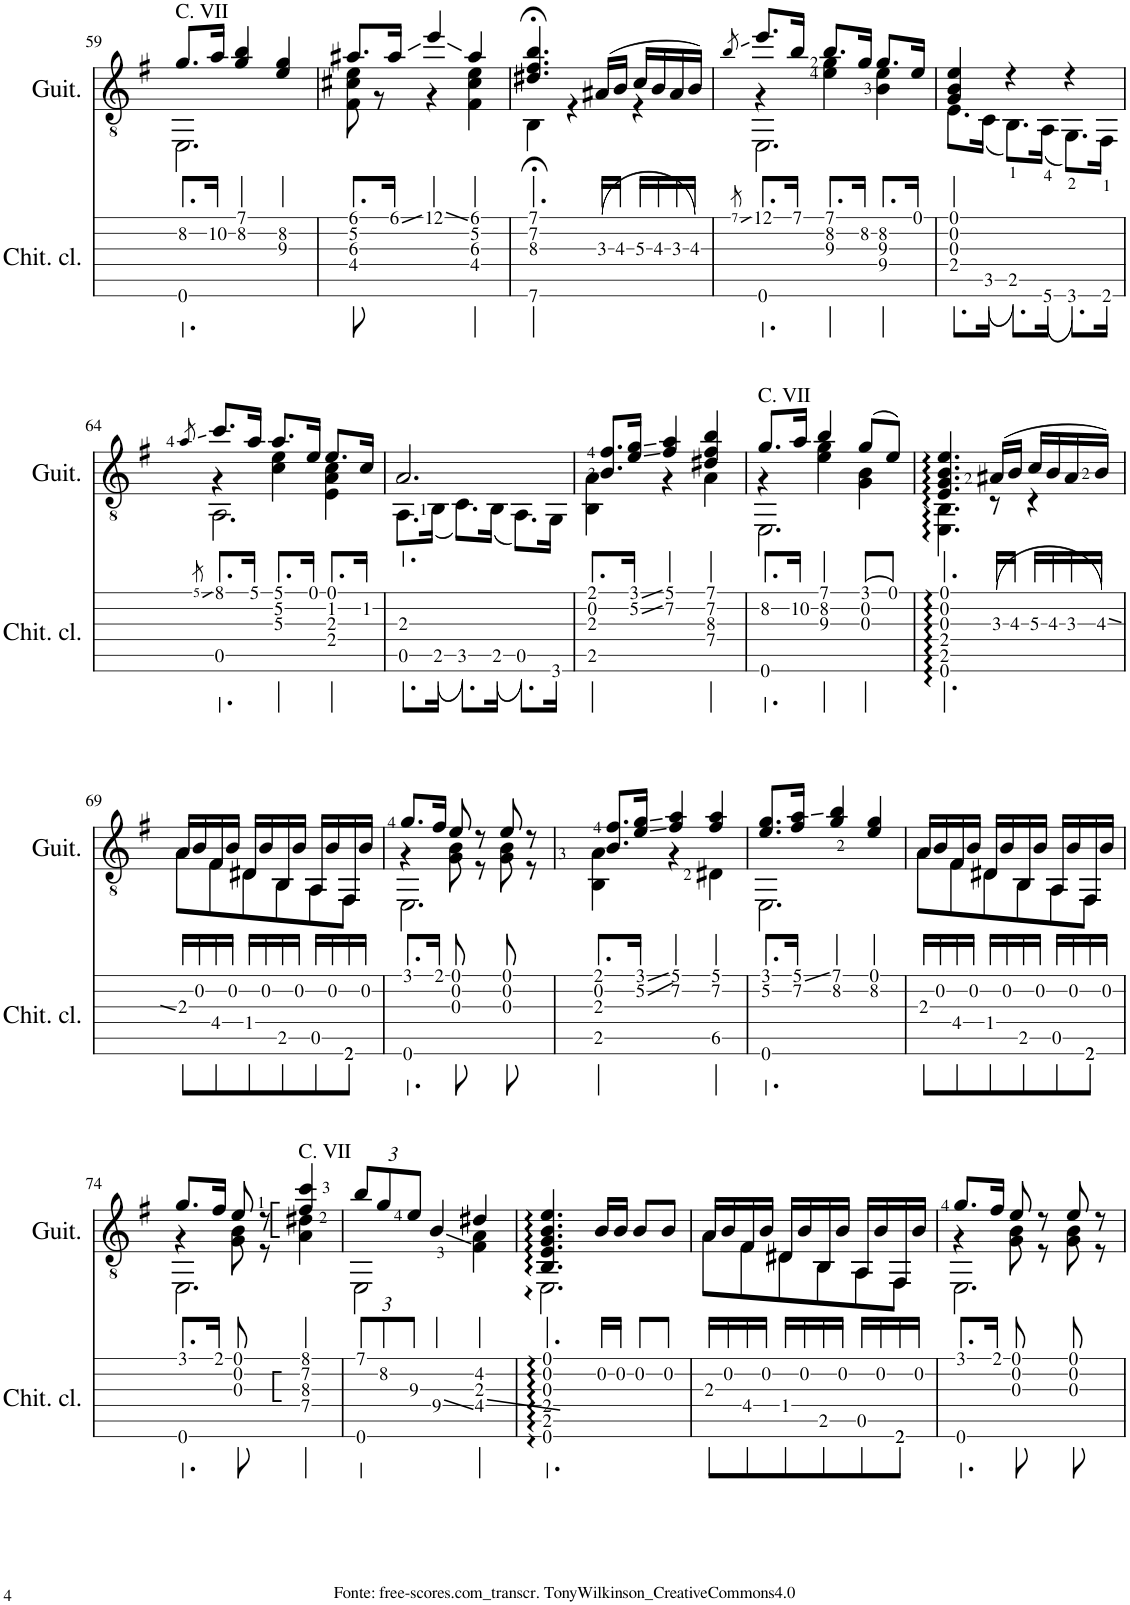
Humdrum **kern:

**kern	**kern
*part2	*part1
*staff2	*staff1
*I"Chitarra classica	*I"Guitar
*I'Chit. cl.	*I'Guit.
!!LO:PB:g=z
*	*clefGv2
*k[f#]	*k[f#]
*M3/4	*M3/4
=59	=59
*^	*^
!	!	!LO:TX:a:t=C. VII	!
8.g/L	2.EE\	8.g/L	2.EE\
16a/Jk	.	16a/Jk	.
4g/ 4b/	.	4g/ 4b/	.
4e/ 4g/	.	4e/ 4g/	.
=60	=60	=60	=60
8.a#X/L	8F#\ 8c#X\ 8e\	8.a#X/L	8F#\ 8c#X\ 8e\
.	8r	.	8r
16a#/Jk	.	16a#/Jk	.
4ee/	4r	4ee/	4r
4a#/	4F#\ 4c#\ 4e\	4a#/	4F#\ 4c#\ 4e\
=61	=61	=61	=61
4.d#X/;< 4.f#/;< 4.b/;<	4BB\	4.d#X/;< 4.f#/;< 4.b/;<	4BB\
.	4r	.	4r
(16A#X/LL	.	(16A#X/LL	.
16B/JJ	.	16B/JJ	.
16c/LL	4r	16c/LL	4r
16B/	.	16B/	.
16A#/	.	16A#/	.
16B/JJ)	.	16B/JJ)	.
*v	*v	*	*
*	*v	*v
=62	=62
8qb/	8qb/
*^	*^
*	*^	*	*^
8.ee/L	4r	2.EE\	8.ee/L	4r	2.EE\
16b/Jk	.	.	16b/Jk	.	.
8.b/L	4e\ 4g\	.	8.b/L	4e\ 4g\	.
16g/Jk	.	.	16g/Jk	.	.
8.g/L	4B\ 4e\	.	8.g/L	4B\ 4e\	.
16e/Jk	.	.	16e/Jk	.	.
*	*v	*v	*	*	*
*	*	*	*v	*v
=63	=63	=63	=63
4G/ 4B/ 4e/	8.E\L	4G/ 4B/ 4e/	8.E\L
.	(16C\Jk	.	(16C\Jk
4r	8.BB\L)	4r	8.BB\L)
.	(16AA\Jk	.	(16AA\Jk
4r	8.GG\L)	4r	8.GG\L)
.	16FF#\Jk	.	16FF#\Jk
*v	*v	*	*
*	*v	*v
!!LO:LB:g=z
=64	=64
8qa/	8qa/
*^	*^
*	*^	*	*^
8.cc/L	4r	2.AA\	8.cc/L	4r	2.AA\
16a/Jk	.	.	16a/Jk	.	.
8.a/L	4c\ 4e\	.	8.a/L	4c\ 4e\	.
16e/Jk	.	.	16e/Jk	.	.
8.e/L	4E\ 4A\ 4c\	.	8.e/L	4E\ 4A\ 4c\	.
16c/Jk	.	.	16c/Jk	.	.
*	*v	*v	*	*	*
*	*	*	*v	*v
=65	=65	=65	=65
2.A/	8.AA\L	2.A/	8.AA\L
.	(16BB\Jk	.	(16BB\Jk
.	8.C\L)	.	8.C\L)
.	(16BB\Jk	.	(16BB\Jk
.	8.AA\L)	.	8.AA\L)
.	16GG\Jk	.	16GG\Jk
=66	=66	=66	=66
8.B/ 8.f#/L	4BB\ 4A\	8.B/ 8.f#/L	4BB\ 4A\
16e/ 16g/Jk	.	16e/ 16g/Jk	.
4f#/ 4a/	4r	4f#/ 4a/	4r
4d#X/ 4f#/ 4b/	4A\	4d#X/ 4f#/ 4b/	4A\
=67	=67	=67	=67
*	*^	*	*^
!	!	!	!LO:TX:a:t=C. VII	!	!
8.g/L	4r	2.EE\	8.g/L	4r	2.EE\
16a/Jk	.	.	16a/Jk	.	.
4b/	4e\ 4g\	.	4b/	4e\ 4g\	.
(8g/L	4G\ 4B\	.	(8g/L	4G\ 4B\	.
8e/J)	.	.	8e/J)	.	.
*	*v	*v	*	*	*
*	*	*	*v	*v
=68	=68	=68	=68
4.E/ 4.G/ 4.B/ 4.e/	4.EE\ 4.BB\	4.E/ 4.G/ 4.B/ 4.e/	4.EE\ 4.BB\
(16A#X/LL	8r	(16A#X/LL	8r
16B/JJ	.	16B/JJ	.
16c/LL	4r	16c/LL	4r
16B/	.	16B/	.
16A#/	.	16A#/	.
16B/JJ)	.	16B/JJ)	.
!!LO:LB:g=z	!!
=69	=69	=69	=69
16A/LL	8A\L	16A/LL	8A\L
16B/	.	16B/	.
16F#/	8F#\	16F#/	8F#\
16B/JJ	.	16B/JJ	.
16D#X/LL	8D#\	16D#X/LL	8D#\
16B/	.	16B/	.
16BB/	8BB\	16BB/	8BB\
16B/JJ	.	16B/JJ	.
16AA/LL	8AA\	16AA/LL	8AA\
16B/	.	16B/	.
16FF#/	8FF#\J	16FF#/	8FF#\J
16B/JJ	.	16B/JJ	.
=70	=70	=70	=70
*	*^	*	*^
8.g/L	4r	2.EE\	8.g/L	4r	2.EE\
16f#/Jk	.	.	16f#/Jk	.	.
8e/	8G\ 8B\	.	8e/	8G\ 8B\	.
8r	8r	.	8r	8r	.
8e/	8G\ 8B\	.	8e/	8G\ 8B\	.
8r	8r	.	8r	8r	.
*	*v	*v	*	*	*
*	*	*	*v	*v
=71	=71	=71	=71
8.B/ 8.f#/L	4BB\ 4A\	8.B/ 8.f#/L	4BB\ 4A\
16e/ 16g/Jk	.	16e/ 16g/Jk	.
4f#/ 4a/	4r	4f#/ 4a/	4r
4f#/ 4a/	4D#X\	4f#/ 4a/	4D#X\
=72	=72	=72	=72
8.e/ 8.g/L	2.EE\	8.e/ 8.g/L	2.EE\
16f#/ 16a/Jk	.	16f#/ 16a/Jk	.
4g/ 4b/	.	4g/ 4b/	.
4g/ 4e/	.	4e/ 4g/	.
=73	=73	=73	=73
16A/LL	8A\L	16A/LL	8A\L
16B/	.	16B/	.
16F#/	8F#\	16F#/	8F#\
16B/JJ	.	16B/JJ	.
16D#X/LL	8D#\	16D#X/LL	8D#\
16B/	.	16B/	.
16BB/	8BB\	16BB/	8BB\
16B/JJ	.	16B/JJ	.
16AA/LL	8AA\	16AA/LL	8AA\
16B/	.	16B/	.
16FF#/	8FF#\J	16FF#/	8FF#\J
16B/JJ	.	16B/JJ	.
!!LO:LB:g=z
=74	=74	=74	=74
*	*^	*	*^
8.g/L	4r	2.EE\	8.g/L	4r	2.EE\
16f#/Jk	.	.	16f#/Jk	.	.
8e/	8G\ 8B\	.	8e/	8G\ 8B\	.
8r	8r	.	8r	8r	.
!	!	!	!LO:TX:a:t=C. VII	!	!
4f#/ 4cc/	4A\ 4d#X\	.	4f#/ 4cc/	4A\ 4d#X\	.
*v	*v	*v	*	*	*
*	*v	*v	*v
=75	=75
*Xbrackettup	*Xbrackettup
*^	*^
12b/L	2EE\	12b/L	2EE\
12g/	.	12g/	.
12e/J	.	12e/J	.
4B/	.	4B/	.
4d#X/	4F#\ 4A\	4d#X/	4F#\ 4A\
=76	=76	=76	=76
4.BB/ 4.E/ 4.G/ 4.B/ 4.e/	2.EE\	4.BB/ 4.E/ 4.G/ 4.B/ 4.e/	2.EE\
16B/LL	.	16B/LL	.
16B/JJ	.	16B/JJ	.
8B/L	.	8B/L	.
8B/J	.	8B/J	.
=77	=77	=77	=77
16A/LL	8A\L	16A/LL	8A\L
16B/	.	16B/	.
16F#/	8F#\	16F#/	8F#\
16B/JJ	.	16B/JJ	.
16D#X/LL	8D#\	16D#X/LL	8D#\
16B/	.	16B/	.
16BB/	8BB\	16BB/	8BB\
16B/JJ	.	16B/JJ	.
16AA/LL	8AA\	16AA/LL	8AA\
16B/	.	16B/	.
16FF#/	8FF#\J	16FF#/	8FF#\J
16B/JJ	.	16B/JJ	.
=78	=78	=78	=78
*	*^	*	*^
8.g/L	4r	2.EE\	8.g/L	4r	2.EE\
16f#/Jk	.	.	16f#/Jk	.	.
8e/	8G\ 8B\	.	8e/	8G\ 8B\	.
8r	8r	.	8r	8r	.
8e/	8G\ 8B\	.	8e/	8G\ 8B\	.
8r	8r	.	8r	8r	.
*v	*v	*v	*	*	*
*	*v	*v	*v
=	=
*-	*-
